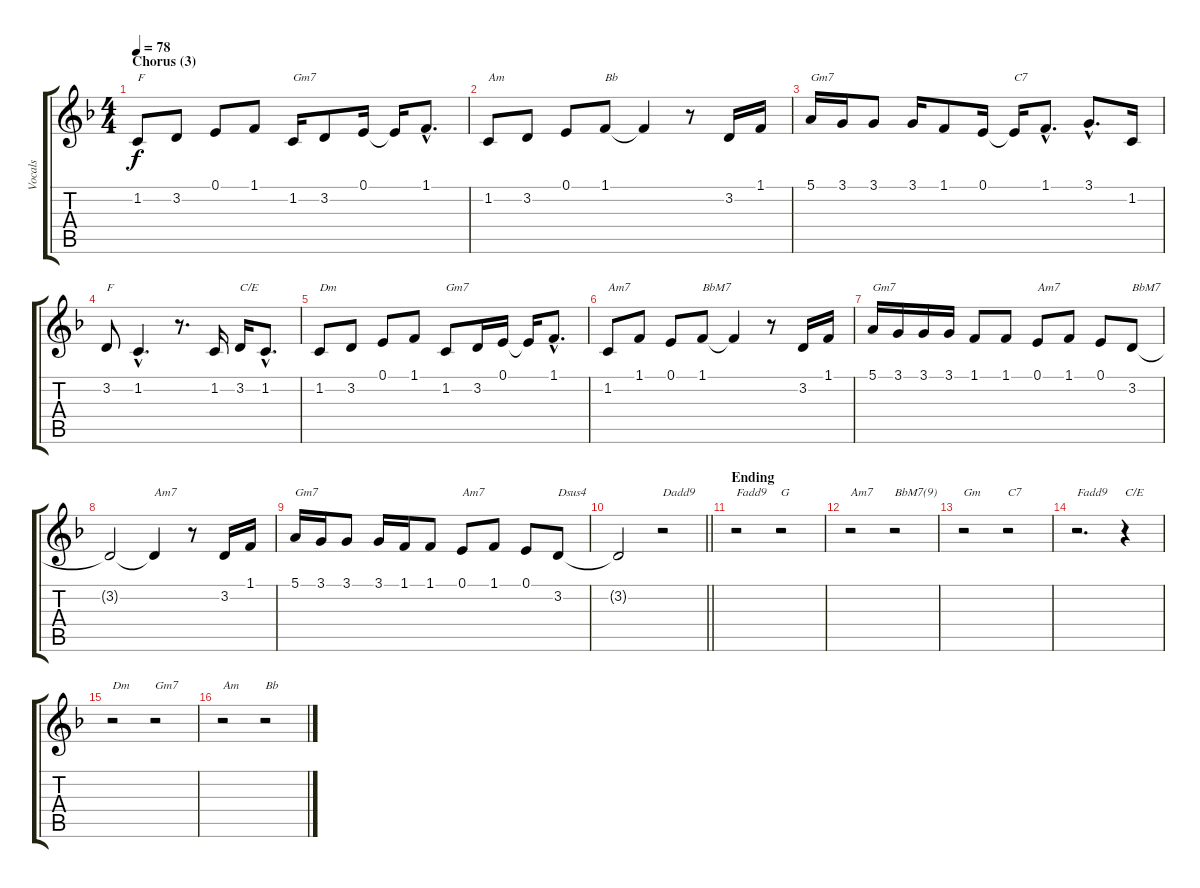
\track ("Vocals" "Vocals") {instrument sopranosax}
\staff {score tabs}
\tuning (E4 B3 G3 D3 A2 E2) {hide}
\ts (4 4)
\section ("" "Chorus (3)")
\tempo 78
\clef g2
\ks f
1.2.8{txt "F" dy f} 3.2.8 0.1.8 1.1.8 1.2.16{txt "Gm7"} 3.2.8 0.1.16 0.1{t}.16 1.1{hac}.8{d} |
1.2.8{txt "Am"} 3.2.8 0.1.8 1.1.8{txt "Bb"} 1.1{t}.4 r.8 3.2.16 1.1.16 |
5.1.16{txt "Gm7"} 3.1.16 3.1.8 3.1.16 1.1.8 0.1.16 0.1{t}.16{txt "C7"} 1.1{hac}.8{d} 3.1{hac}.8{d} 1.2.16 |
3.2.8{txt "F"} 1.2{hac}.4{d} r.8{d} 1.2.16 3.2.16{txt "C/E"} 1.2{hac}.8{d} |
1.2.8{txt "Dm"} 3.2.8 0.1.8 1.1.8 1.2.8{txt "Gm7"} 3.2.16 0.1.16 0.1{t}.16 1.1{hac}.8{d} |
1.2.8{txt "Am7"} 1.1.8 0.1.8 1.1.8{txt "BbM7"} 1.1{t}.4 r.8 3.2.16 1.1.16 |
5.1.16{txt "Gm7"} 3.1.16 3.1.16 3.1.16 1.1.8 1.1.8 0.1.8{txt "Am7"} 1.1.8 0.1.8 3.2.8{txt "BbM7"} |
3.2{t}.2 3.2{t}.4{txt "Am7"} r.8 3.2.16 1.1.16 |
5.1.16{txt "Gm7"} 3.1.16 3.1.8 3.1.16 1.1.16 1.1.8 0.1.8{txt "Am7"} 1.1.8 0.1.8 3.2.8{txt "Dsus4"} |
\barLineRight lightlight
3.2{t}.2 r.2{txt "Dadd9"} |
\section ("" "Ending")
r.2{txt "Fadd9"} r.2{txt "G"} |
r.2{txt "Am7"} r.2{txt "BbM7(9)"} |
r.2{txt "Gm"} r.2{txt "C7"} |
r.2{d txt "Fadd9"} r.4{txt "C/E"} |
r.2{txt "Dm"} r.2{txt "Gm7"} |
r.2{txt "Am"} r.2{txt "Bb"}
